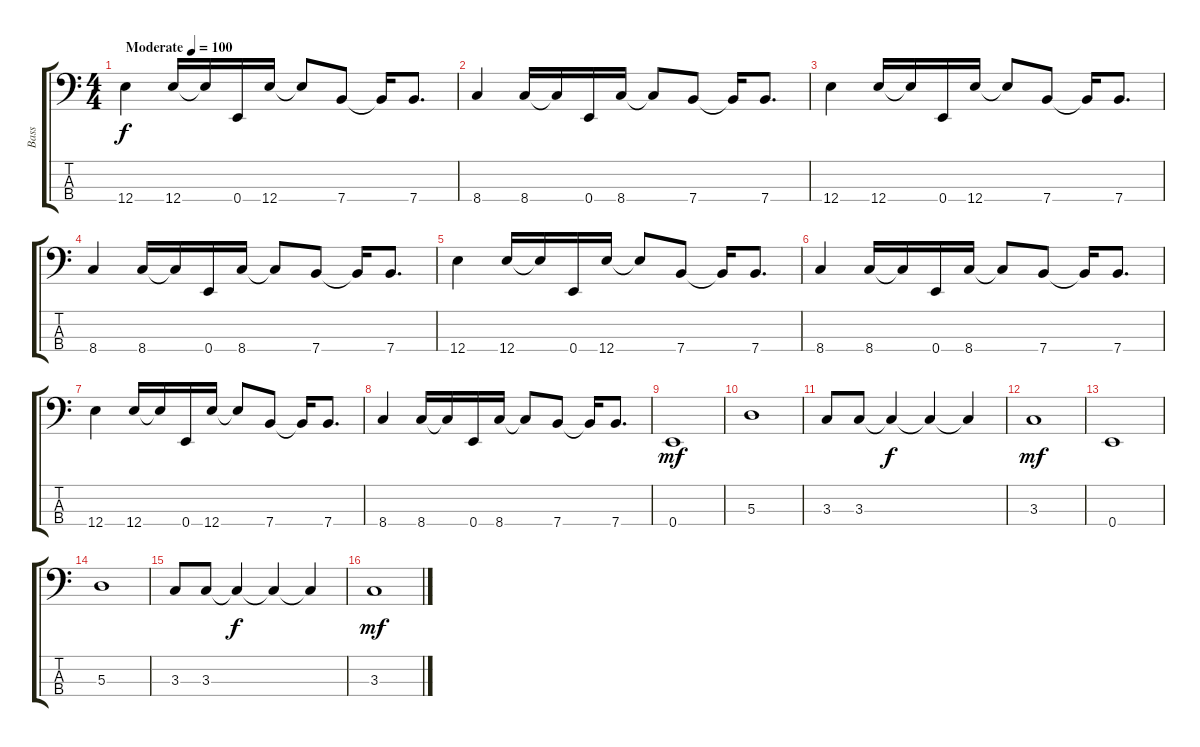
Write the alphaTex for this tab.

\track ("Bass" "Bass") {instrument electricbasspick}
\staff {score tabs}
\tuning (G2 D2 A1 E1) {hide}
\ts (4 4)
\tempo (100 "Moderate")
\clef f4
\ks c
12.4.4{dy f instrument electricbasspick} 12.4.16 12.4{t}.16 0.4.16 12.4.16 12.4{t}.8 7.4.8 7.4{t}.16 7.4.8{d} |
8.4.4 8.4.16 8.4{t}.16 0.4.16 8.4.16 8.4{t}.8 7.4.8 7.4{t}.16 7.4.8{d} |
12.4.4 12.4.16 12.4{t}.16 0.4.16 12.4.16 12.4{t}.8 7.4.8 7.4{t}.16 7.4.8{d} |
8.4.4 8.4.16 8.4{t}.16 0.4.16 8.4.16 8.4{t}.8 7.4.8 7.4{t}.16 7.4.8{d} |
12.4.4 12.4.16 12.4{t}.16 0.4.16 12.4.16 12.4{t}.8 7.4.8 7.4{t}.16 7.4.8{d} |
8.4.4 8.4.16 8.4{t}.16 0.4.16 8.4.16 8.4{t}.8 7.4.8 7.4{t}.16 7.4.8{d} |
12.4.4 12.4.16 12.4{t}.16 0.4.16 12.4.16 12.4{t}.8 7.4.8 7.4{t}.16 7.4.8{d} |
8.4.4 8.4.16 8.4{t}.16 0.4.16 8.4.16 8.4{t}.8 7.4.8 7.4{t}.16 7.4.8{d} |
0.4.1{dy mf} |
5.3.1 |
3.3.8 3.3.8 3.3{t}.4{dy f} 3.3{t}.4 3.3{t}.4 |
3.3.1{dy mf} |
0.4.1 |
5.3.1 |
3.3.8 3.3.8 3.3{t}.4{dy f} 3.3{t}.4 3.3{t}.4 |
3.3.1{dy mf}
